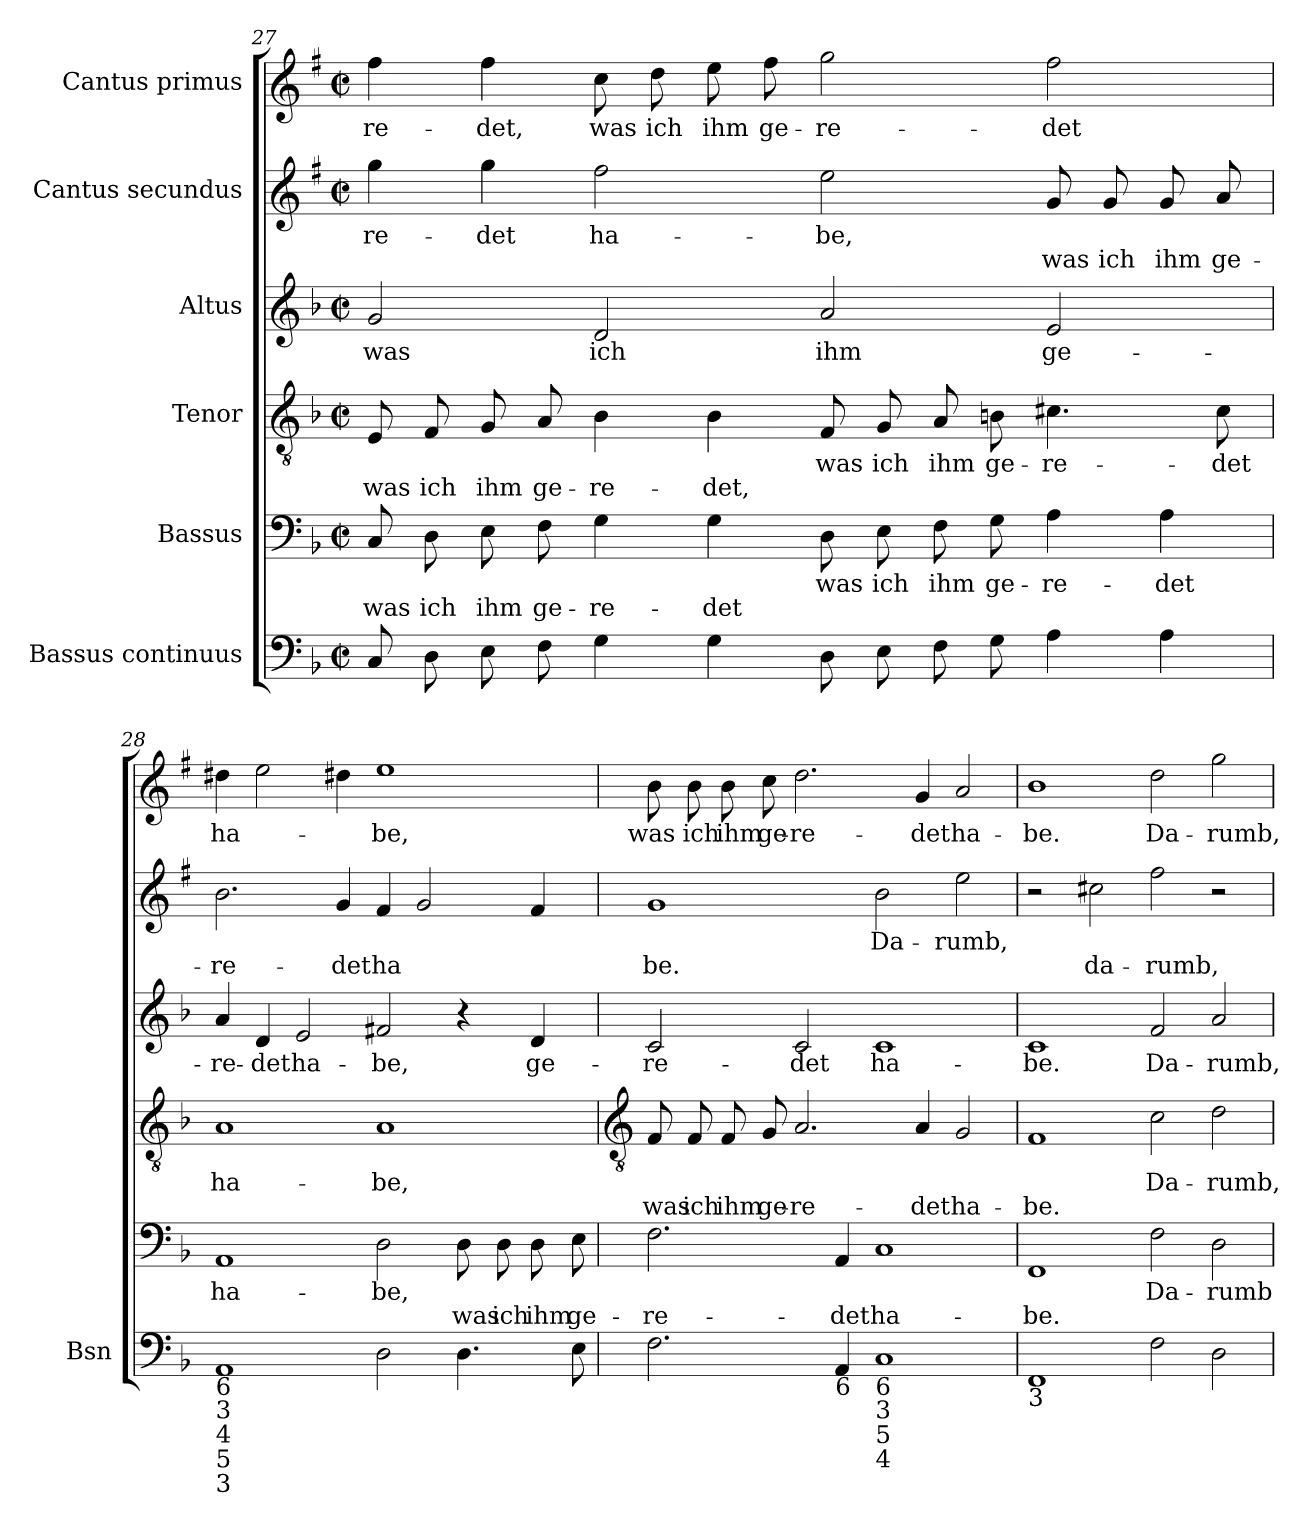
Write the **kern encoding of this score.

**kern	**kern	**text	**text	**kern	**text	**text	**kern	**text	**kern	**text	**text	**kern	**text
*part6	*part5	*part5	*part5	*part4	*part4	*part4	*part3	*part3	*part2	*part2	*part2	*part1	*part1
*staff6	*staff5	*staff5	*staff5	*staff4	*staff4	*staff4	*staff3	*staff3	*staff2	*staff2	*staff2	*staff1	*staff1
*I"Bassus continuus	*I"Bassus	*	*	*I"Tenor	*	*	*I"Altus	*	*I"Cantus secundus	*	*	*I"Cantus primus	*
*I'Bsn	*	*	*	*	*	*	*	*	*	*	*	*	*
!!LO:LB:g=z
*clefF4	*clefF4	*	*	*clefGv2	*	*	*clefG2	*	*clefG2	*	*	*clefG2	*
*	*	*	*	*	*	*	*	*	*ITrd1c2	*	*	*ITrd1c2	*
*k[b-]	*k[b-]	*	*	*k[b-]	*	*	*k[b-]	*	*k[b-]	*	*	*k[b-]	*
*F:	*F:	*	*	*F:	*	*	*F:	*	*F:	*	*	*F:	*
*M4/2	*M4/2	*	*	*M4/2	*	*	*M4/2	*	*M4/2	*	*	*M4/2	*
*met(c|)	*met(c|)	*	*	*met(c|)	*	*	*met(c|)	*	*met(c|)	*	*	*met(c|)	*
=27	=27	=27	=27	=27	=27	=27	=27	=27	=27	=27	=27	=27	=27
!	!	!	!LO:LY:b	!	!	!LO:LY:b	!	!LO:LY:b	!	!LO:LY:b	!	!	!LO:LY:b
8C	8C	.	was	8E	.	was	2g	was	4ff	-re-	.	4ee	-re-
!	!	!	!LO:LY:b	!	!	!LO:LY:b	!	!	!	!	!	!	!
8D	8D	.	ich	8F	.	ich	.	.	.	.	.	.	.
!	!	!	!LO:LY:b	!	!	!LO:LY:b	!	!	!	!LO:LY:b	!	!	!LO:LY:b
8E	8E	.	ihm	8G	.	ihm	.	.	4ff	-det	.	4ee	-det,
!	!	!	!LO:LY:b	!	!	!LO:LY:b	!	!	!	!	!	!	!
8F	8F	.	ge-	8A	.	ge-	.	.	.	.	.	.	.
!	!	!	!LO:LY:b	!	!	!LO:LY:b	!	!LO:LY:b	!	!LO:LY:b	!	!	!LO:LY:b
4G	4G	.	-re-	4B-	.	-re-	2d	ich	2ee	ha-	.	8b-	was
!	!	!	!	!	!	!	!	!	!	!	!	!	!LO:LY:b
.	.	.	.	.	.	.	.	.	.	.	.	8cc	ich
!	!	!	!LO:LY:b	!	!	!LO:LY:b	!	!	!	!	!	!	!LO:LY:b
4G	4G	.	-det	4B-	.	-det,	.	.	.	.	.	8dd	ihm
!	!	!	!	!	!	!	!	!	!	!	!	!	!LO:LY:b
.	.	.	.	.	.	.	.	.	.	.	.	8ee	ge-
!	!	!LO:LY:b	!	!	!LO:LY:b	!	!	!LO:LY:b	!	!LO:LY:b	!	!	!LO:LY:b
8D	8D	was	.	8F	was	.	2a	ihm	2dd	-be,	.	2ff	-re-
!	!	!LO:LY:b	!	!	!LO:LY:b	!	!	!	!	!	!	!	!
8E	8E	ich	.	8G	ich	.	.	.	.	.	.	.	.
!	!	!LO:LY:b	!	!	!LO:LY:b	!	!	!	!	!	!	!	!
8F	8F	ihm	.	8A	ihm	.	.	.	.	.	.	.	.
!	!	!LO:LY:b	!	!	!LO:LY:b	!	!	!	!	!	!	!	!
8G	8G	ge-	.	8Bn	ge-	.	.	.	.	.	.	.	.
!	!	!LO:LY:b	!	!	!LO:LY:b	!	!	!LO:LY:b	!	!	!LO:LY:b	!	!LO:LY:b
4A	4A	-re-	.	4.c#X	-re-	.	2e	ge-	8f	.	was	2ee	-det
!	!	!	!	!	!	!	!	!	!	!	!LO:LY:b	!	!
.	.	.	.	.	.	.	.	.	8f	.	ich	.	.
!	!	!LO:LY:b	!	!	!	!	!	!	!	!	!LO:LY:b	!	!
4A	4A	-det	.	.	.	.	.	.	8f	.	ihm	.	.
!	!	!	!	!	!LO:LY:b	!	!	!	!	!	!LO:LY:b	!	!
.	.	.	.	8c#	-det	.	.	.	8g	.	ge-	.	.
!!LO:LB:g=z
=28	=28	=28	=28	=28	=28	=28	=28	=28	=28	=28	=28	=28	=28
!LO:TX:b:t=6\n3	!	!	!	!	!	!	!	!	!	!	!	!	!
!LO:TX:b:t=4	!	!	!	!	!	!	!	!	!	!	!	!	!
!LO:TX:b:t=5	!	!	!	!	!	!	!	!	!	!	!	!	!
!LO:TX:b:t=3	!	!	!	!	!	!	!	!	!	!	!	!	!
!	!	!LO:LY:b	!	!	!LO:LY:b	!	!	!LO:LY:b	!	!	!LO:LY:b	!	!LO:LY:b
1AA	1AA	ha-	.	1A	ha-	.	4a	-re-	2.a	.	-re-	4cc#X	ha-
!	!	!	!	!	!	!	!	!LO:LY:b	!	!	!	!	!
.	.	.	.	.	.	.	4d	-det	.	.	.	2dd	.
!	!	!	!	!	!	!	!	!LO:LY:b	!	!	!	!	!
.	.	.	.	.	.	.	2e	ha-	.	.	.	.	.
!	!	!	!	!	!	!	!	!	!	!	!LO:LY:b	!	!
.	.	.	.	.	.	.	.	.	4f	.	-det	4cc#X	.
!	!	!LO:LY:b	!	!	!LO:LY:b	!	!	!LO:LY:b	!	!	!LO:LY:b	!	!LO:LY:b
2D	2D	-be,	.	1A	-be,	.	2f#X	-be,	4e	.	ha	1dd	-be,
.	.	.	.	.	.	.	.	.	2f	.	.	.	.
!	!	!	!LO:LY:b	!	!	!	!	!	!	!	!	!	!
4.D	8D	.	was	.	.	.	4r	.	.	.	.	.	.
!	!	!	!LO:LY:b	!	!	!	!	!	!	!	!	!	!
.	8D	.	ich	.	.	.	.	.	.	.	.	.	.
!	!	!	!LO:LY:b	!	!	!	!	!LO:LY:b	!	!	!	!	!
.	8D	.	ihm	.	.	.	4d	ge-	4e	.	.	.	.
!	!	!	!LO:LY:b	!	!	!	!	!	!	!	!	!	!
8E	8E	.	ge-	.	.	.	.	.	.	.	.	.	.
!!LO:LB:g=z
=29	=29	=29	=29	=29	=29	=29	=29	=29	=29	=29	=29	=29	=29
*	*	*	*	*clefGv2	*	*	*	*	*	*	*	*	*
!	!	!	!LO:LY:b	!	!	!LO:LY:b	!	!LO:LY:b	!	!	!LO:LY:b	!	!LO:LY:b
2.F	2.F	.	-re-	8F	.	was	2c	-re-	1f	.	be.	8a	was
!	!	!	!	!	!	!LO:LY:b	!	!	!	!	!	!	!LO:LY:b
.	.	.	.	8F	.	ich	.	.	.	.	.	8a	ich
!	!	!	!	!	!	!LO:LY:b	!	!	!	!	!	!	!LO:LY:b
.	.	.	.	8F	.	ihm	.	.	.	.	.	8a	ihm
!	!	!	!	!	!	!LO:LY:b	!	!	!	!	!	!	!LO:LY:b
.	.	.	.	8G	.	ge-	.	.	.	.	.	8b-	ge-
!	!	!	!	!	!	!LO:LY:b	!	!LO:LY:b	!	!	!	!	!LO:LY:b
.	.	.	.	2.A	.	-re-	2c	-det	.	.	.	2.cc	-re-
!LO:TX:b:t=6	!	!	!	!	!	!	!	!	!	!	!	!	!
!	!	!	!LO:LY:b	!	!	!	!	!	!	!	!	!	!
4AA	4AA	.	-det	.	.	.	.	.	.	.	.	.	.
!LO:TX:b:t=6\n3	!	!	!	!	!	!	!	!	!	!	!	!	!
!LO:TX:b:t=5	!	!	!	!	!	!	!	!	!	!	!	!	!
!LO:TX:b:t=4	!	!	!	!	!	!	!	!	!	!	!	!	!
!	!	!	!LO:LY:b	!	!	!	!	!LO:LY:b	!	!LO:LY:b	!	!	!
1C	1C	.	ha-	.	.	.	1c	ha-	2a	Da-	.	.	.
!	!	!	!	!	!	!LO:LY:b	!	!	!	!	!	!	!LO:LY:b
.	.	.	.	4A	.	-det	.	.	.	.	.	4f	-det
!	!	!	!	!	!	!LO:LY:b	!	!	!	!LO:LY:b	!	!	!LO:LY:b
.	.	.	.	2G	.	ha-	.	.	2dd	-rumb,	.	2g	ha-
=30	=30	=30	=30	=30	=30	=30	=30	=30	=30	=30	=30	=30	=30
!LO:TX:b:t=3	!	!	!	!	!	!	!	!	!	!	!	!	!
!	!	!	!LO:LY:b	!	!	!LO:LY:b	!	!LO:LY:b	!	!	!	!	!LO:LY:b
1FF	1FF	.	-be.	1F	.	-be.	1c	-be.	2r	.	.	1a	-be.
!	!	!	!	!	!	!	!	!	!	!	!LO:LY:b	!	!
.	.	.	.	.	.	.	.	.	2bn	.	da-	.	.
!	!	!LO:LY:b	!	!	!LO:LY:b	!	!	!LO:LY:b	!	!	!LO:LY:b	!	!LO:LY:b
2F	2F	Da-	.	2c	Da-	.	2f	Da-	2ee	.	-rumb,	2cc	Da-
!	!	!LO:LY:b	!	!	!LO:LY:b	!	!	!LO:LY:b	!	!	!	!	!LO:LY:b
2D	2D	-rumb	.	2d	-rumb,	.	2a	-rumb,	2r	.	.	2ff	-rumb,
=	=	=	=	=	=	=	=	=	=	=	=	=	=
*-	*-	*-	*-	*-	*-	*-	*-	*-	*-	*-	*-	*-	*-
